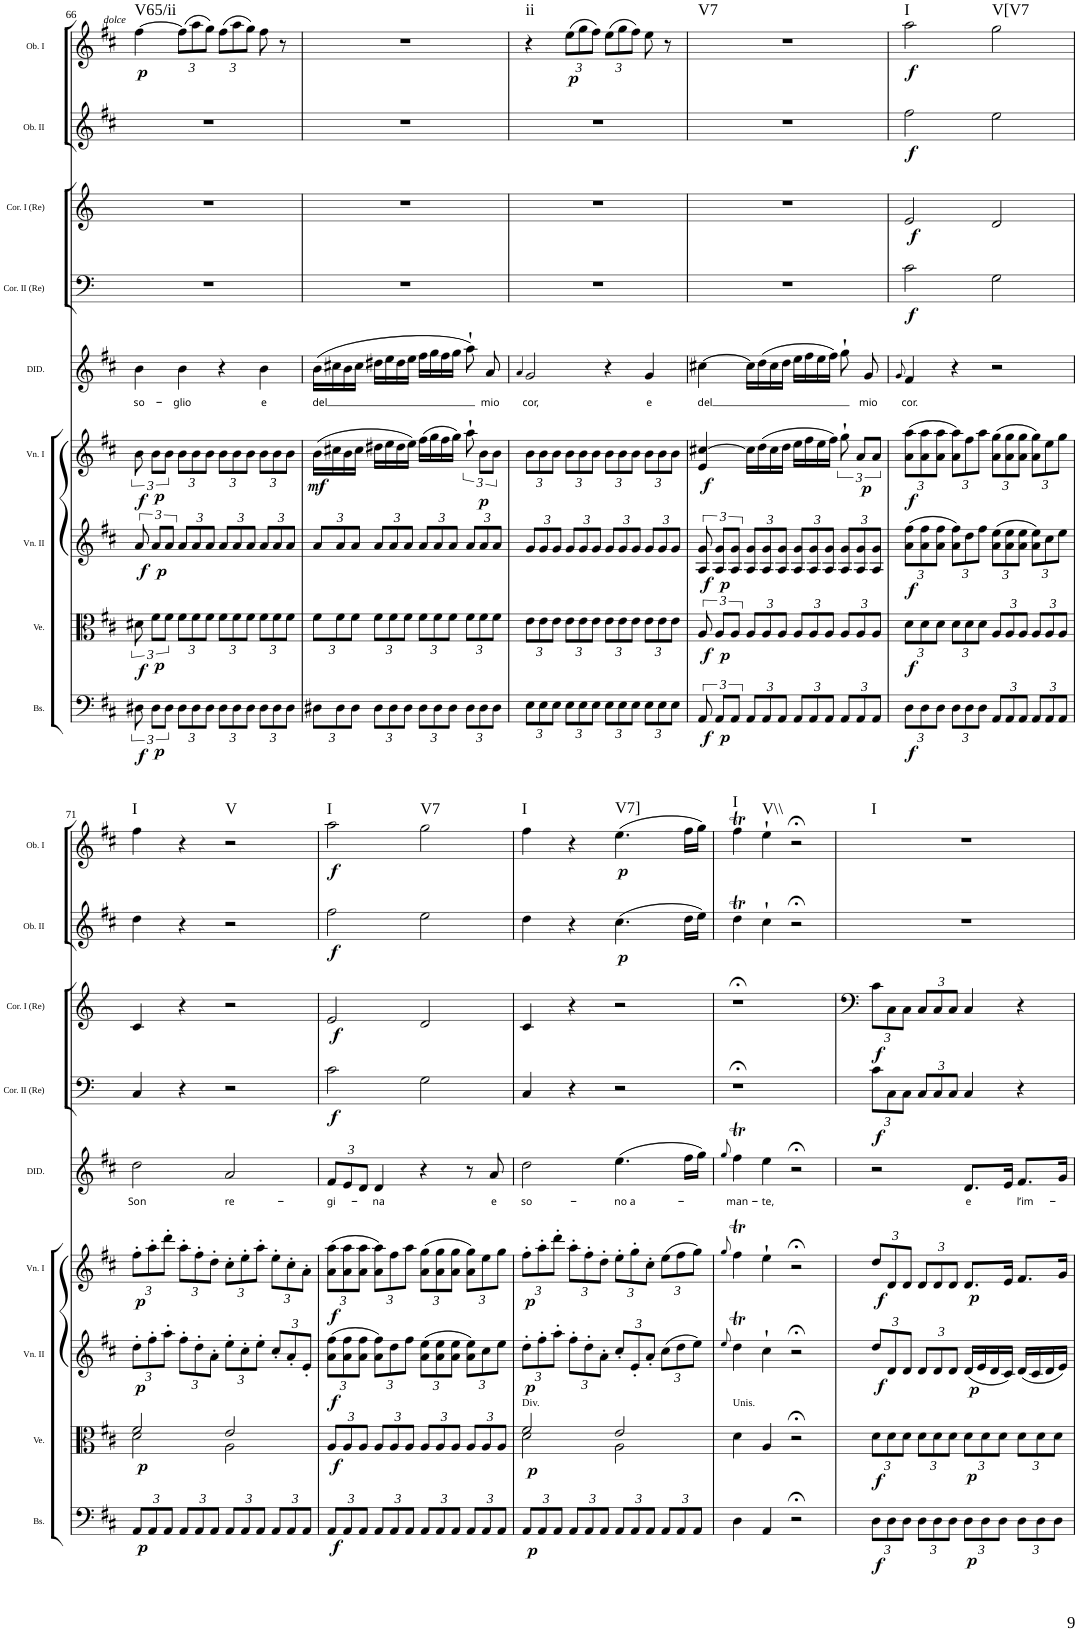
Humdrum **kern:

**kern	**dynam	**kern	**dynam	**kern	**dynam	**kern	**dynam	**kern	**text	**kern	**dynam	**kern	**dynam	**kern	**dynam	**kern	**dynam	**harte
*part9	*part9	*part8	*part8	*part7	*part7	*part6	*part6	*part5	*part5	*part4	*part4	*part3	*part3	*part2	*part2	*part1	*part1	*part1
*staff9	*staff9	*staff8	*staff8	*staff7	*staff7	*staff6	*staff6	*staff5	*staff5	*staff4	*staff4	*staff3	*staff3	*staff2	*staff2	*staff1	*staff1	*
*I"Bassi	*	*I"Viole	*	*I"Violino II	*	*I"Violino I	*	*I"DIDONE	*	*I"Corno II en Re	*	*I"Corno I en Re	*	*I"Oboe II	*	*I"Oboe I	*	*
*I'Bs.	*	*I'Ve.	*	*I'Vn. II	*	*I'Vn. I	*	*I'DID.	*	*I'Cor. II (Re)	*	*I'Cor. I (Re)	*	*I'Ob. II	*	*I'Ob. I	*	*
!!LO:PB:g=z
*clefF4	*	*clefC3	*	*clefG2	*	*clefG2	*	*clefG2	*	*clefF4	*	*clefG2	*	*clefG2	*	*clefG2	*	*
*	*	*	*	*	*	*	*	*	*	*Trd-1c-2	*	*Trd-1c-2	*	*	*	*	*	*
*k[f#c#]	*	*k[f#c#]	*	*k[f#c#]	*	*k[f#c#]	*	*k[f#c#]	*	*k[]	*	*k[]	*	*k[f#c#]	*	*k[f#c#]	*	*
*D:	*	*D:	*	*D:	*	*D:	*	*D:	*	*	*	*	*	*D:	*	*D:	*	*
*M4/4	*	*M4/4	*	*M4/4	*	*M4/4	*	*M4/4	*	*M4/4	*	*M4/4	*	*M4/4	*	*M4/4	*	*
*met(c)	*	*met(c)	*	*met(c)	*	*met(c)	*	*met(c)	*	*met(c)	*	*met(c)	*	*met(c)	*	*met(c)	*	*
=66	=66	=66	=66	=66	=66	=66	=66	=66	=66	=66	=66	=66	=66	=66	=66	=66	=66	=66
!	!	!	!	!	!	!	!	!	!	!	!	!	!	!	!	!LO:TX:a:i:t=dolce	!	!
!	!LO:DY:b	!	!LO:DY:b	!	!LO:DY:b	!	!LO:DY:b	!	!LO:LY:b	!	!	!	!	!	!	!	!LO:DY:b	!LO:H:kt=V65/ii
12D#X\	f	12d#X\	f	12a/	f	12b\	f	4b\	so-	1r	.	1r	.	1r	.	[4ff#\	p	N
!	!LO:DY:b	!	!LO:DY:b	!	!LO:DY:b	!	!LO:DY:b	!	!	!	!	!	!	!	!	!	!	!
12D#\L	p	12f#\L	p	12a/L	p	12b\L	p	.	.	.	.	.	.	.	.	.	.	.
12D#\J	.	12f#\J	.	12a/J	.	12b\J	.	.	.	.	.	.	.	.	.	.	.	.
*Xbrackettup	*	*Xbrackettup	*	*Xbrackettup	*	*Xbrackettup	*	*	*	*	*	*	*	*	*	*	*	*
!	!	!	!	!	!	!	!	!	!LO:LY:b	!	!	!	!	!	!	!	!	!
*	*	*	*	*	*	*	*	*	*	*	*	*	*	*	*	*Xbrackettup	*	*
12D#\L	.	12f#\L	.	12a/L	.	12b\L	.	4b\	-glio	.	.	.	.	.	.	(>12ff#\L]	.	.
12D#\	.	12f#\	.	12a/	.	12b\	.	.	.	.	.	.	.	.	.	12aa\	.	.
12D#\J	.	12f#\J	.	12a/J	.	12b\J	.	.	.	.	.	.	.	.	.	12gg\J)	.	.
12D#\L	.	12f#\L	.	12a/L	.	12b\L	.	4r	.	.	.	.	.	.	.	(>12ff#\L	.	.
12D#\	.	12f#\	.	12a/	.	12b\	.	.	.	.	.	.	.	.	.	12aa\	.	.
12D#\J	.	12f#\J	.	12a/J	.	12b\J	.	.	.	.	.	.	.	.	.	12gg\J)	.	.
!	!	!	!	!	!	!	!	!	!LO:LY:b	!	!	!	!	!	!	!	!	!
12D#\L	.	12f#\L	.	12a/L	.	12b\L	.	4b\	e	.	.	.	.	.	.	8ff#\	.	.
12D#\	.	12f#\	.	12a/	.	12b\	.	.	.	.	.	.	.	.	.	.	.	.
.	.	.	.	.	.	.	.	.	.	.	.	.	.	.	.	8r	.	.
12D#\J	.	12f#\J	.	12a/J	.	12b\J	.	.	.	.	.	.	.	.	.	.	.	.
=67	=67	=67	=67	=67	=67	=67	=67	=67	=67	=67	=67	=67	=67	=67	=67	=67	=67	=67
!	!	!	!	!	!	!	!LO:DY:b	!	!LO:LY:b	!	!	!	!	!	!	!	!	!
12D#X\L	.	12f#\L	.	12a/L	.	(>16b\LL	mf	(>16b\LL	del	1r	.	1r	.	1r	.	1r	.	.
.	.	.	.	.	.	16cc#X\	.	16cc#X\	.	.	.	.	.	.	.	.	.	.
12D#\	.	12f#\	.	12a/	.	.	.	.	.	.	.	.	.	.	.	.	.	.
.	.	.	.	.	.	16b\	.	16b\	.	.	.	.	.	.	.	.	.	.
12D#\J	.	12f#\J	.	12a/J	.	.	.	.	.	.	.	.	.	.	.	.	.	.
.	.	.	.	.	.	16cc#\JJ	.	16cc#\JJ	.	.	.	.	.	.	.	.	.	.
12D#\L	.	12f#\L	.	12a/L	.	16dd#X\LL	.	16dd#X\LL	.	.	.	.	.	.	.	.	.	.
.	.	.	.	.	.	16ee\	.	16ee\	.	.	.	.	.	.	.	.	.	.
12D#\	.	12f#\	.	12a/	.	.	.	.	.	.	.	.	.	.	.	.	.	.
.	.	.	.	.	.	16dd#\	.	16dd#\	.	.	.	.	.	.	.	.	.	.
12D#\J	.	12f#\J	.	12a/J	.	.	.	.	.	.	.	.	.	.	.	.	.	.
.	.	.	.	.	.	16ee\JJ)	.	16ee\JJ	.	.	.	.	.	.	.	.	.	.
12D#\L	.	12f#\L	.	12a/L	.	(>16ff#\LL	.	16ff#\LL	.	.	.	.	.	.	.	.	.	.
.	.	.	.	.	.	16gg\	.	16gg\	.	.	.	.	.	.	.	.	.	.
12D#\	.	12f#\	.	12a/	.	.	.	.	.	.	.	.	.	.	.	.	.	.
.	.	.	.	.	.	16ff#\	.	16ff#\	.	.	.	.	.	.	.	.	.	.
12D#\J	.	12f#\J	.	12a/J	.	.	.	.	.	.	.	.	.	.	.	.	.	.
.	.	.	.	.	.	16gg\JJ)	.	16gg\JJ	.	.	.	.	.	.	.	.	.	.
*	*	*	*	*	*	*brackettup	*	*	*	*	*	*	*	*	*	*	*	*
12D#\L	.	12f#\L	.	12a/L	.	12aa`\	.	8aa`\)	.	.	.	.	.	.	.	.	.	.
!	!	!	!	!	!LO:DY:a	!	!	!	!	!	!	!	!	!	!	!	!	!
12D#\	.	12f#\	.	12a/	p	12b\L	.	.	.	.	.	.	.	.	.	.	.	.
!	!	!	!	!	!	!	!	!	!LO:LY:b	!	!	!	!	!	!	!	!	!
.	.	.	.	.	.	.	.	8a/	mio	.	.	.	.	.	.	.	.	.
12D#\J	.	12f#\J	.	12a/J	.	12b\J	.	.	.	.	.	.	.	.	.	.	.	.
=68	=68	=68	=68	=68	=68	=68	=68	=68	=68	=68	=68	=68	=68	=68	=68	=68	=68	=68
.	.	.	.	.	.	.	.	4qa/	.	.	.	.	.	.	.	.	.	.
*	*	*	*	*	*	*Xbrackettup	*	*	*	*	*	*	*	*	*	*	*	*
!	!	!	!	!	!	!	!	!	!LO:LY:b	!	!	!	!	!	!	!	!	!LO:H:kt=ii
12E\L	.	12e\L	.	12g/L	.	12b\L	.	2g/	cor,	1r	.	1r	.	1r	.	4r	.	N
12E\	.	12e\	.	12g/	.	12b\	.	.	.	.	.	.	.	.	.	.	.	.
12E\J	.	12e\J	.	12g/J	.	12b\J	.	.	.	.	.	.	.	.	.	.	.	.
!	!	!	!	!	!	!	!	!	!	!	!	!	!	!	!	!	!LO:DY:b	!
12E\L	.	12e\L	.	12g/L	.	12b\L	.	.	.	.	.	.	.	.	.	(>12ee\L	p	.
12E\	.	12e\	.	12g/	.	12b\	.	.	.	.	.	.	.	.	.	12gg\	.	.
12E\J	.	12e\J	.	12g/J	.	12b\J	.	.	.	.	.	.	.	.	.	12ff#\J)	.	.
12E\L	.	12e\L	.	12g/L	.	12b\L	.	4r	.	.	.	.	.	.	.	(>12ee\L	.	.
12E\	.	12e\	.	12g/	.	12b\	.	.	.	.	.	.	.	.	.	12gg\	.	.
12E\J	.	12e\J	.	12g/J	.	12b\J	.	.	.	.	.	.	.	.	.	12ff#\J)	.	.
!	!	!	!	!	!	!	!	!	!LO:LY:b	!	!	!	!	!	!	!	!	!
12E\L	.	12e\L	.	12g/L	.	12b\L	.	4g/	e	.	.	.	.	.	.	8ee\	.	.
12E\	.	12e\	.	12g/	.	12b\	.	.	.	.	.	.	.	.	.	.	.	.
.	.	.	.	.	.	.	.	.	.	.	.	.	.	.	.	8r	.	.
12E\J	.	12e\J	.	12g/J	.	12b\J	.	.	.	.	.	.	.	.	.	.	.	.
=69	=69	=69	=69	=69	=69	=69	=69	=69	=69	=69	=69	=69	=69	=69	=69	=69	=69	=69
*brackettup	*	*brackettup	*	*brackettup	*	*	*	*	*	*	*	*	*	*	*	*	*	*
!	!LO:DY:b	!	!LO:DY:b	!	!LO:DY:b	!	!LO:DY:b	!	!LO:LY:b	!	!	!	!	!	!	!	!	!LO:H:kt=V7
12AA/	f	12A/	f	12A/ 12g/	f	4e/ [4cc#X/	f	[4cc#X\	del	1r	.	1r	.	1r	.	1r	.	N
!	!LO:DY:b	!	!LO:DY:b	!	!LO:DY:b	!	!	!	!	!	!	!	!	!	!	!	!	!
12AA/L	p	12A/L	p	12A/ 12g/L	p	.	.	.	.	.	.	.	.	.	.	.	.	.
12AA/J	.	12A/J	.	12A/ 12g/J	.	.	.	.	.	.	.	.	.	.	.	.	.	.
*Xbrackettup	*	*Xbrackettup	*	*Xbrackettup	*	*	*	*	*	*	*	*	*	*	*	*	*	*
12AA/L	.	12A/L	.	12A/ 12g/L	.	16cc#\LL]	.	16cc#\LL]	.	.	.	.	.	.	.	.	.	.
.	.	.	.	.	.	(>16dd\	.	(>16dd\	.	.	.	.	.	.	.	.	.	.
12AA/	.	12A/	.	12A/ 12g/	.	.	.	.	.	.	.	.	.	.	.	.	.	.
.	.	.	.	.	.	16cc#\	.	16cc#\	.	.	.	.	.	.	.	.	.	.
12AA/J	.	12A/J	.	12A/ 12g/J	.	.	.	.	.	.	.	.	.	.	.	.	.	.
.	.	.	.	.	.	16dd\JJ	.	16dd\JJ	.	.	.	.	.	.	.	.	.	.
12AA/L	.	12A/L	.	12A/ 12g/L	.	16ee\LL	.	16ee\LL	.	.	.	.	.	.	.	.	.	.
.	.	.	.	.	.	16ff#\	.	16ff#\	.	.	.	.	.	.	.	.	.	.
12AA/	.	12A/	.	12A/ 12g/	.	.	.	.	.	.	.	.	.	.	.	.	.	.
.	.	.	.	.	.	16ee\	.	16ee\	.	.	.	.	.	.	.	.	.	.
12AA/J	.	12A/J	.	12A/ 12g/J	.	.	.	.	.	.	.	.	.	.	.	.	.	.
.	.	.	.	.	.	16ff#\JJ)	.	16ff#\JJ)	.	.	.	.	.	.	.	.	.	.
*	*	*	*	*	*	*brackettup	*	*	*	*	*	*	*	*	*	*	*	*
12AA/L	.	12A/L	.	12A/ 12g/L	.	12gg`\	.	8gg`\	.	.	.	.	.	.	.	.	.	.
!	!	!	!	!	!	!	!LO:DY:b	!	!	!	!	!	!	!	!	!	!	!
12AA/	.	12A/	.	12A/ 12g/	.	12a/L	p	.	.	.	.	.	.	.	.	.	.	.
!	!	!	!	!	!	!	!	!	!LO:LY:b	!	!	!	!	!	!	!	!	!
.	.	.	.	.	.	.	.	8g/	mio	.	.	.	.	.	.	.	.	.
12AA/J	.	12A/J	.	12A/ 12g/J	.	12a/J	.	.	.	.	.	.	.	.	.	.	.	.
=70	=70	=70	=70	=70	=70	=70	=70	=70	=70	=70	=70	=70	=70	=70	=70	=70	=70	=70
.	.	.	.	.	.	.	.	8qg/	.	.	.	.	.	.	.	.	.	.
*	*	*	*	*	*	*Xbrackettup	*	*	*	*	*	*	*	*	*	*	*	*
!	!LO:DY:b	!	!LO:DY:b	!	!LO:DY:b	!	!LO:DY:b	!	!LO:LY:b	!	!LO:DY:b	!	!LO:DY:b	!	!LO:DY:b	!	!LO:DY:b	!LO:H:kt=I
12D\L	f	12d\L	f	(>12a\ 12ff#\L	f	(>12a\ 12aa\L	f	4f#/	cor.	2c\	f	2e/	f	2ff#\	f	2aa\	f	N
12D\	.	12d\	.	12a\ 12ff#\	.	12a\ 12aa\	.	.	.	.	.	.	.	.	.	.	.	.
12D\J	.	12d\J	.	12a\ 12ff#\J	.	12a\ 12aa\J	.	.	.	.	.	.	.	.	.	.	.	.
12D\L	.	12d\L	.	12a\ 12ff#\L)	.	12a\ 12aa\L)	.	4r	.	.	.	.	.	.	.	.	.	.
12D\	.	12d\	.	12dd\	.	12ff#\	.	.	.	.	.	.	.	.	.	.	.	.
12D\J	.	12d\J	.	12ff#\J	.	12aa\J	.	.	.	.	.	.	.	.	.	.	.	.
!	!	!	!	!	!	!	!	!	!	!	!	!	!	!	!	!	!	!LO:H:kt=V[V7
12AA/L	.	12A/L	.	(>12a\ 12ee\L	.	(>12a\ 12gg\L	.	2r	.	2G\	.	2d/	.	2ee\	.	2gg\	.	N
12AA/	.	12A/	.	12a\ 12ee\	.	12a\ 12gg\	.	.	.	.	.	.	.	.	.	.	.	.
12AA/J	.	12A/J	.	12a\ 12ee\J	.	12a\ 12gg\J	.	.	.	.	.	.	.	.	.	.	.	.
12AA/L	.	12A/L	.	12a\ 12ee\L)	.	12a\ 12gg\L)	.	.	.	.	.	.	.	.	.	.	.	.
12AA/	.	12A/	.	12cc#\	.	12ee\	.	.	.	.	.	.	.	.	.	.	.	.
12AA/J	.	12A/J	.	12ee\J	.	12gg\J	.	.	.	.	.	.	.	.	.	.	.	.
!!LO:LB:g=z
=71	=71	=71	=71	=71	=71	=71	=71	=71	=71	=71	=71	=71	=71	=71	=71	=71	=71	=71
*	*	*^	*	*	*	*	*	*	*	*	*	*	*	*	*	*	*	*
!	!LO:DY:b	!	!	!LO:DY:b	!	!LO:DY:b	!	!LO:DY:b	!	!LO:LY:b	!	!	!	!	!	!	!	!	!LO:H:kt=I
12AA/L	p	2f#/	2d\	p	12dd'\L	p	12ff#'\L	p	2dd\	Son	4C/	.	4c/	.	4dd\	.	4ff#\	.	N
12AA/	.	.	.	.	12ff#'\	.	12aa'\	.	.	.	.	.	.	.	.	.	.	.	.
12AA/J	.	.	.	.	12aa'\J	.	12ddd'\J	.	.	.	.	.	.	.	.	.	.	.	.
12AA/L	.	.	.	.	12ff#'\L	.	12aa'\L	.	.	.	4r	.	4r	.	4r	.	4r	.	.
12AA/	.	.	.	.	12dd'\	.	12ff#'\	.	.	.	.	.	.	.	.	.	.	.	.
12AA/J	.	.	.	.	12a'\J	.	12dd'\J	.	.	.	.	.	.	.	.	.	.	.	.
!	!	!	!	!	!	!	!	!	!	!LO:LY:b	!	!	!	!	!	!	!	!	!LO:H:kt=V
12AA/L	.	2e/	2A\	.	12ee'\L	.	12cc#'\L	.	2a/	re-	2r	.	2r	.	2r	.	2r	.	N
12AA/	.	.	.	.	12cc#'\	.	12ee'\	.	.	.	.	.	.	.	.	.	.	.	.
12AA/J	.	.	.	.	12ee'\J	.	12aa'\J	.	.	.	.	.	.	.	.	.	.	.	.
12AA/L	.	.	.	.	12cc#'/L	.	12ee'\L	.	.	.	.	.	.	.	.	.	.	.	.
12AA/	.	.	.	.	12a'/	.	12cc#'\	.	.	.	.	.	.	.	.	.	.	.	.
12AA/J	.	.	.	.	12e'/J	.	12a'\J	.	.	.	.	.	.	.	.	.	.	.	.
*	*	*v	*v	*	*	*	*	*	*	*	*	*	*	*	*	*	*	*	*
=72	=72	=72	=72	=72	=72	=72	=72	=72	=72	=72	=72	=72	=72	=72	=72	=72	=72	=72
*	*	*	*	*	*	*	*	*Xbrackettup	*	*	*	*	*	*	*	*	*	*
!	!LO:DY:b	!	!LO:DY:b	!	!LO:DY:b	!	!LO:DY:b	!	!LO:LY:b	!	!LO:DY:b	!	!LO:DY:b	!	!LO:DY:b	!	!LO:DY:b	!LO:H:kt=I
12AA/L	f	12A/L	f	(>12a\ 12ff#\L	f	(>12a\ 12aa\L	f	12f#/L	-gi-	2c\	f	2e/	f	2ff#\	f	2aa\	f	N
12AA/	.	12A/	.	12a\ 12ff#\	.	12a\ 12aa\	.	12e/	.	.	.	.	.	.	.	.	.	.
12AA/J	.	12A/J	.	12a\ 12ff#\J	.	12a\ 12aa\J	.	12d/J	.	.	.	.	.	.	.	.	.	.
!	!	!	!	!	!	!	!	!	!LO:LY:b	!	!	!	!	!	!	!	!	!
12AA/L	.	12A/L	.	12a\ 12ff#\L)	.	12a\ 12aa\L)	.	4d/	-na	.	.	.	.	.	.	.	.	.
12AA/	.	12A/	.	12dd\	.	12ff#\	.	.	.	.	.	.	.	.	.	.	.	.
12AA/J	.	12A/J	.	12ff#\J	.	12aa\J	.	.	.	.	.	.	.	.	.	.	.	.
!	!	!	!	!	!	!	!	!	!	!	!	!	!	!	!	!	!	!LO:H:kt=V7
12AA/L	.	12A/L	.	(>12a\ 12ee\L	.	(>12a\ 12gg\L	.	4r	.	2G\	.	2d/	.	2ee\	.	2gg\	.	N
12AA/	.	12A/	.	12a\ 12ee\	.	12a\ 12gg\	.	.	.	.	.	.	.	.	.	.	.	.
12AA/J	.	12A/J	.	12a\ 12ee\J	.	12a\ 12gg\J	.	.	.	.	.	.	.	.	.	.	.	.
12AA/L	.	12A/L	.	12a\ 12ee\L)	.	12a\ 12gg\L)	.	8r	.	.	.	.	.	.	.	.	.	.
12AA/	.	12A/	.	12cc#\	.	12ee\	.	.	.	.	.	.	.	.	.	.	.	.
!	!	!	!	!	!	!	!	!	!LO:LY:b	!	!	!	!	!	!	!	!	!
.	.	.	.	.	.	.	.	8a/	e	.	.	.	.	.	.	.	.	.
12AA/J	.	12A/J	.	12ee\J	.	12gg\J	.	.	.	.	.	.	.	.	.	.	.	.
=73	=73	=73	=73	=73	=73	=73	=73	=73	=73	=73	=73	=73	=73	=73	=73	=73	=73	=73
*	*	*^	*	*	*	*	*	*	*	*	*	*	*	*	*	*	*	*
!	!	!LO:TX:a:t=Div.	!	!	!	!	!	!	!	!	!	!	!	!	!	!	!	!	!
!	!LO:DY:b	!	!	!LO:DY:b	!	!LO:DY:b	!	!LO:DY:b	!	!LO:LY:b	!	!	!	!	!	!	!	!	!LO:H:kt=I
12AA/L	p	2f#/	2d\	p	12dd'\L	p	12ff#'\L	p	2dd\	so-	4C/	.	4c/	.	4dd\	.	4ff#\	.	N
12AA/	.	.	.	.	12ff#'\	.	12aa'\	.	.	.	.	.	.	.	.	.	.	.	.
12AA/J	.	.	.	.	12aa'\J	.	12ddd'\J	.	.	.	.	.	.	.	.	.	.	.	.
12AA/L	.	.	.	.	12ff#'\L	.	12aa'\L	.	.	.	4r	.	4r	.	4r	.	4r	.	.
12AA/	.	.	.	.	12dd'\	.	12ff#'\	.	.	.	.	.	.	.	.	.	.	.	.
12AA/J	.	.	.	.	12a'\J	.	12dd'\J	.	.	.	.	.	.	.	.	.	.	.	.
!	!	!	!	!	!	!	!	!	!	!LO:LY:b	!	!	!	!	!	!LO:DY:b	!	!LO:DY:b	!LO:H:kt=V7]
12AA/L	.	2e/	2A\	.	12cc#'/L	.	12ee'\L	.	(>4.ee\	no a-	2r	.	2r	.	(>4.cc#\	p	(>4.ee\	p	N
12AA/	.	.	.	.	12e'/	.	12gg'\	.	.	.	.	.	.	.	.	.	.	.	.
12AA/J	.	.	.	.	12a'/J	.	12cc#'\J	.	.	.	.	.	.	.	.	.	.	.	.
12AA/L	.	.	.	.	(>12cc#\L	.	(>12ee\L	.	.	.	.	.	.	.	.	.	.	.	.
12AA/	.	.	.	.	12dd\	.	12ff#\	.	.	.	.	.	.	.	.	.	.	.	.
.	.	.	.	.	.	.	.	.	16ff#\LL	.	.	.	.	.	16dd\LL	.	16ff#\LL	.	.
12AA/J	.	.	.	.	12ee\J)	.	12gg\J)	.	.	.	.	.	.	.	.	.	.	.	.
.	.	.	.	.	.	.	.	.	16gg\JJ)	.	.	.	.	.	16ee\JJ)	.	16gg\JJ)	.	.
*	*	*v	*v	*	*	*	*	*	*	*	*	*	*	*	*	*	*	*	*
=74	=74	=74	=74	=74	=74	=74	=74	=74	=74	=74	=74	=74	=74	=74	=74	=74	=74	=74
.	.	.	.	8qee/	.	8qgg/	.	8qgg/	.	.	.	.	.	.	.	.	.	.
!	!	!LO:TX:a:t=Unis.	!	!	!	!	!	!	!	!	!	!	!	!	!	!	!	!
!	!	!	!	!	!	!	!	!	!LO:LY:b	!	!	!	!	!	!	!	!	!LO:H:kt=I
4D\	.	4d\	.	4ddT\	.	4ff#t\	.	4ff#t\	-man-	1r;<	.	1r;<	.	4ddT\	.	4ff#t\	.	N
!	!	!	!	!	!	!	!	!	!LO:LY:b	!	!	!	!	!	!	!	!	!LO:H:kt=V\\
4AA/	.	4A/	.	4cc#`\	.	4ee`\	.	4ee\	-te,	.	.	.	.	4cc#`\	.	4ee`\	.	N
2r;<	.	2r;<	.	2r;<	.	2r;<	.	2r;<	.	.	.	.	.	2r;<	.	2r;<	.	.
=75	=75	=75	=75	=75	=75	=75	=75	=75	=75	=75	=75	=75	=75	=75	=75	=75	=75	=75
*	*	*	*	*	*	*	*	*	*	*Xbrackettup	*	*Xbrackettup	*	*	*	*	*	*
!	!LO:DY:b	!	!LO:DY:b	!	!LO:DY:b	!	!LO:DY:b	!	!	!	!LO:DY:b	!	!LO:DY:b	!	!	!	!	!LO:H:kt=I
12D\L	f	12d\L	f	12dd/L	f	12dd/L	f	2r	.	12c\L	f	12c\L	f	1r	.	1r	.	N
12D\	.	12d\	.	12d/	.	12d/	.	.	.	12C\	.	12C\	.	.	.	.	.	.
12D\J	.	12d\J	.	12d/J	.	12d/J	.	.	.	12C\J	.	12C\J	.	.	.	.	.	.
12D\L	.	12d\L	.	12d/L	.	12d/L	.	.	.	12C/L	.	12C/L	.	.	.	.	.	.
12D\	.	12d\	.	12d/	.	12d/	.	.	.	12C/	.	12C/	.	.	.	.	.	.
12D\J	.	12d\J	.	12d/J	.	12d/J	.	.	.	12C/J	.	12C/J	.	.	.	.	.	.
!	!LO:DY:b	!	!LO:DY:b	!	!LO:DY:b	!	!LO:DY:b	!	!LO:LY:b	!	!	!	!	!	!	!	!	!
12D\L	p	12d\L	p	(<16d/LL	p	8.d/L	p	8.d/L	e	4C/	.	4C/	.	.	.	.	.	.
.	.	.	.	16e/	.	.	.	.	.	.	.	.	.	.	.	.	.	.
12D\	.	12d\	.	.	.	.	.	.	.	.	.	.	.	.	.	.	.	.
.	.	.	.	16d/	.	.	.	.	.	.	.	.	.	.	.	.	.	.
12D\J	.	12d\J	.	.	.	.	.	.	.	.	.	.	.	.	.	.	.	.
.	.	.	.	16c#/JJ)	.	16e/Jk	.	16e/Jk	.	.	.	.	.	.	.	.	.	.
!	!	!	!	!	!	!	!	!	!LO:LY:b	!	!	!	!	!	!	!	!	!
12D\L	.	12d\L	.	(<16d/LL	.	8.f#/L	.	8.f#/L	l’im-	4r	.	4r	.	.	.	.	.	.
.	.	.	.	16c#/	.	.	.	.	.	.	.	.	.	.	.	.	.	.
12D\	.	12d\	.	.	.	.	.	.	.	.	.	.	.	.	.	.	.	.
.	.	.	.	16d/	.	.	.	.	.	.	.	.	.	.	.	.	.	.
12D\J	.	12d\J	.	.	.	.	.	.	.	.	.	.	.	.	.	.	.	.
.	.	.	.	16e/JJ)	.	16g/Jk	.	16g/Jk	.	.	.	.	.	.	.	.	.	.
=	=	=	=	=	=	=	=	=	=	=	=	=	=	=	=	=	=	=
*-	*-	*-	*-	*-	*-	*-	*-	*-	*-	*-	*-	*-	*-	*-	*-	*-	*-	*-
